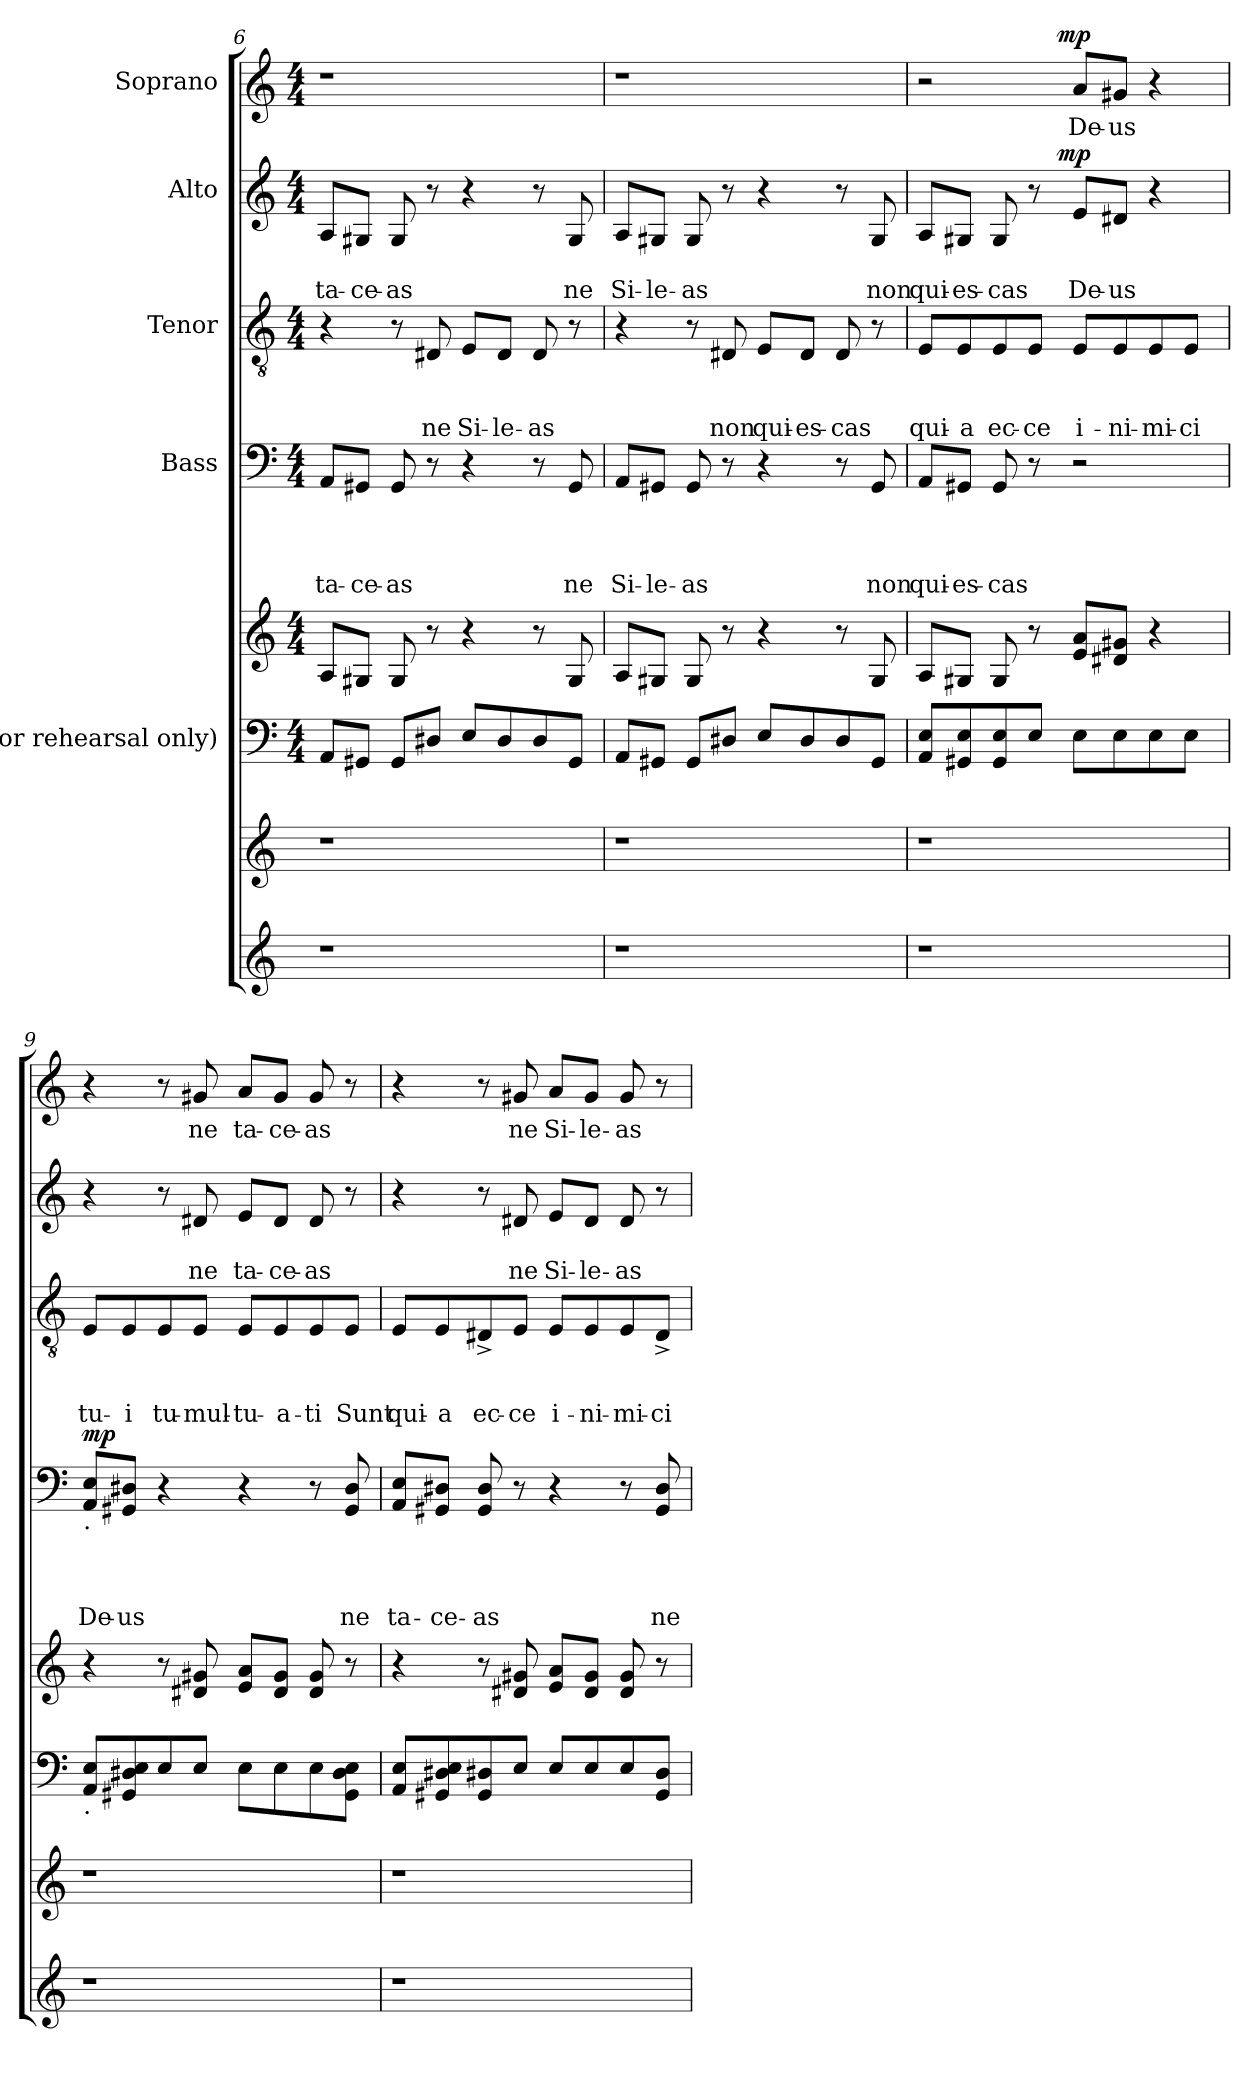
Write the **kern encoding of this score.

**kern	**kern	**kern	**kern	**kern	**text	**text	**text	**text	**dynam	**kern	**text	**text	**text	**kern	**text	**text	**dynam	**kern	**text	**dynam
*part7	*part6	*part5	*part5	*part4	*part4	*part4	*part4	*part4	*part4	*part3	*part3	*part3	*part3	*part2	*part2	*part2	*part2	*part1	*part1	*part1
*staff8	*staff7	*staff6	*staff5	*staff4	*staff4	*staff4	*staff4	*staff4	*staff4	*staff3	*staff3	*staff3	*staff3	*staff2	*staff2	*staff2	*staff2	*staff1	*staff1	*staff1
*	*	*I"(for rehearsal only)	*	*I"Bass	*	*	*	*	*	*I"Tenor	*	*	*	*I"Alto	*	*	*	*I"Soprano	*	*
*clefG2	*clefG2	*clefF4	*clefG2	*clefF4	*	*	*	*	*	*clefGv2	*	*	*	*clefG2	*	*	*	*clefG2	*	*
*k[]	*k[]	*k[]	*k[]	*k[]	*	*	*	*	*	*k[]	*	*	*	*k[]	*	*	*	*k[]	*	*
*C:	*C:	*C:	*C:	*C:	*	*	*	*	*	*C:	*	*	*	*C:	*	*	*	*C:	*	*
*	*	*M4/4	*M4/4	*M4/4	*	*	*	*	*	*M4/4	*	*	*	*M4/4	*	*	*	*M4/4	*	*
=6	=6	=6	=6	=6	=6	=6	=6	=6	=6	=6	=6	=6	=6	=6	=6	=6	=6	=6	=6	=6
!	!	!	!	!	!	!	!	!LO:LY:b	!	!	!	!	!	!	!	!LO:LY:b	!	!	!	!
1r	1r	8AA/L	8A/L	8AA/L	.	.	.	ta-	.	4r	.	.	.	8A/L	.	ta-	.	1r	.	.
!	!	!	!	!	!	!	!	!LO:LY:b	!	!	!	!	!	!	!	!LO:LY:b	!	!	!	!
.	.	8GG#X/J	8G#X/J	8GG#X/J	.	.	.	-ce-	.	.	.	.	.	8G#X/J	.	-ce-	.	.	.	.
!	!	!	!	!	!	!	!	!LO:LY:b	!	!	!	!	!	!	!	!LO:LY:b	!	!	!	!
.	.	8GG#/L	8G#/	8GG#/	.	.	.	-as	.	8r	.	.	.	8G#/	.	-as	.	.	.	.
!	!	!	!	!	!	!	!	!	!	!	!	!	!LO:LY:b	!	!	!	!	!	!	!
.	.	8D#X/J	8r	8r	.	.	.	.	.	8D#X/	.	.	ne	8r	.	.	.	.	.	.
!	!	!	!	!	!	!	!	!	!	!	!	!	!LO:LY:b	!	!	!	!	!	!	!
.	.	8E/L	4r	4r	.	.	.	.	.	8E/L	.	.	Si-	4r	.	.	.	.	.	.
!	!	!	!	!	!	!	!	!	!	!	!	!	!LO:LY:b	!	!	!	!	!	!	!
.	.	8D#/	.	.	.	.	.	.	.	8D#/J	.	.	-le-	.	.	.	.	.	.	.
!	!	!	!	!	!	!	!	!	!	!	!	!	!LO:LY:b	!	!	!	!	!	!	!
.	.	8D#/	8r	8r	.	.	.	.	.	8D#/	.	.	-as	8r	.	.	.	.	.	.
!	!	!	!	!	!	!	!	!LO:LY:b	!	!	!	!	!	!	!	!LO:LY:b	!	!	!	!
.	.	8GG#/J	8G#/	8GG#/	.	.	.	ne	.	8r	.	.	.	8G#/	.	ne	.	.	.	.
=7	=7	=7	=7	=7	=7	=7	=7	=7	=7	=7	=7	=7	=7	=7	=7	=7	=7	=7	=7	=7
!	!	!	!	!	!	!	!	!LO:LY:b	!	!	!	!	!	!	!	!LO:LY:b	!	!	!	!
1r	1r	8AA/L	8A/L	8AA/L	.	.	.	Si-	.	4r	.	.	.	8A/L	.	Si-	.	1r	.	.
!	!	!	!	!	!	!	!	!LO:LY:b	!	!	!	!	!	!	!	!LO:LY:b	!	!	!	!
.	.	8GG#X/J	8G#X/J	8GG#X/J	.	.	.	-le-	.	.	.	.	.	8G#X/J	.	-le-	.	.	.	.
!	!	!	!	!	!	!	!	!LO:LY:b	!	!	!	!	!	!	!	!LO:LY:b	!	!	!	!
.	.	8GG#/L	8G#/	8GG#/	.	.	.	-as	.	8r	.	.	.	8G#/	.	-as	.	.	.	.
!	!	!	!	!	!	!	!	!	!	!	!	!	!LO:LY:b	!	!	!	!	!	!	!
.	.	8D#X/J	8r	8r	.	.	.	.	.	8D#X/	.	.	non	8r	.	.	.	.	.	.
!	!	!	!	!	!	!	!	!	!	!	!	!	!LO:LY:b	!	!	!	!	!	!	!
.	.	8E/L	4r	4r	.	.	.	.	.	8E/L	.	.	qui-	4r	.	.	.	.	.	.
!	!	!	!	!	!	!	!	!	!	!	!	!	!LO:LY:b	!	!	!	!	!	!	!
.	.	8D#/	.	.	.	.	.	.	.	8D#/J	.	.	-es-	.	.	.	.	.	.	.
!	!	!	!	!	!	!	!	!	!	!	!	!	!LO:LY:b	!	!	!	!	!	!	!
.	.	8D#/	8r	8r	.	.	.	.	.	8D#/	.	.	-cas	8r	.	.	.	.	.	.
!	!	!	!	!	!	!	!	!LO:LY:b	!	!	!	!	!	!	!	!LO:LY:b	!	!	!	!
.	.	8GG#/J	8G#/	8GG#/	.	.	.	non	.	8r	.	.	.	8G#/	.	non	.	.	.	.
=8	=8	=8	=8	=8	=8	=8	=8	=8	=8	=8	=8	=8	=8	=8	=8	=8	=8	=8	=8	=8
!	!	!	!	!	!	!	!	!LO:LY:b	!	!	!	!	!LO:LY:b	!	!	!LO:LY:b	!	!	!	!
*	*	*	*	*	*	*	*	*	*	*	*	*	*	*^	*	*	*	*^	*	*
1r	1r	8AA/ 8E/L	8A/L	8AA/L	.	.	.	qui-	.	8E/L	.	.	qui-	8A/L	4...ryy	.	qui-	.	2r	4...ryy	.	.
!	!	!	!	!	!	!	!	!LO:LY:b	!	!	!	!	!LO:LY:b	!	!	!	!LO:LY:b	!	!	!	!	!
.	.	8GG#X/ 8E/	8G#X/J	8GG#X/J	.	.	.	-es-	.	8E/	.	.	-a	8G#X/J	.	.	-es-	.	.	.	.	.
!	!	!	!	!	!	!	!	!LO:LY:b	!	!	!	!	!LO:LY:b	!	!	!	!LO:LY:b	!	!	!	!	!
.	.	8GG#/ 8E/	8G#/	8GG#/	.	.	.	-cas	.	8E/	.	.	ec-	8G#/	.	.	-cas	.	.	.	.	.
!	!	!	!	!	!	!	!	!	!	!	!	!	!LO:LY:b	!	!	!	!	!	!	!	!	!
.	.	8E/J	8r	8r	.	.	.	.	.	8E/J	.	.	-ce	8r	.	.	.	.	.	.	.	.
!	!	!	!	!	!	!	!	!	!	!	!	!	!	!	!	!	!	!LO:DY:a	!	!	!	!LO:DY:a
.	.	.	.	.	.	.	.	.	.	.	.	.	.	.	2ryy	.	.	mp	.	2ryy	.	mp
!	!	!	!	!	!	!	!	!	!	!	!	!	!LO:LY:b	!	!	!	!LO:LY:b	!	!	!	!LO:LY:b	!
.	.	8E\L	8e/ 8a/L	2r	.	.	.	.	.	8E/L	.	.	i-	8e/L	.	.	De-	.	8a/L	.	De-	.
!	!	!	!	!	!	!	!	!	!	!	!	!	!LO:LY:b	!	!	!	!LO:LY:b	!	!	!	!LO:LY:b	!
.	.	8E\	8d#X/ 8g#X/J	.	.	.	.	.	.	8E/	.	.	-ni-	8d#X/J	.	.	-us	.	8g#X/J	.	-us	.
!	!	!	!	!	!	!	!	!	!	!	!	!	!LO:LY:b	!	!	!	!	!	!	!	!	!
.	.	8E\	4r	.	.	.	.	.	.	8E/	.	.	-mi-	4r	.	.	.	.	4r	.	.	.
!	!	!	!	!	!	!	!	!	!	!	!	!	!LO:LY:b	!	!	!	!	!	!	!	!	!
.	.	8E\J	.	.	.	.	.	.	.	8E/J	.	.	-ci	.	.	.	.	.	.	.	.	.
.	.	.	.	.	.	.	.	.	.	.	.	.	.	.	32ryy	.	.	.	.	32ryy	.	.
!!LO:PB:g=z
=9	=9	=9	=9	=9	=9	=9	=9	=9	=9	=9	=9	=9	=9	=9	=9	=9	=9	=9	=9	=9	=9	=9
!	!	!	!	!LO:TX:b:t=.	!	!	!	!	!	!	!	!	!	!	!	!	!	!	!	!	!	!
!	!	!LO:TX:b:t=.	!	!	!	!	!	!	!	!	!	!	!	!	!	!	!	!	!	!	!	!
!	!	!	!	!	!	!	!	!LO:LY:b	!LO:DY:a	!	!	!	!LO:LY:b	!	!	!	!	!	!	!	!	!
*	*	*	*	*	*	*	*	*	*	*	*	*	*	*v	*v	*	*	*	*	*	*	*
*	*	*	*	*	*	*	*	*	*	*	*	*	*	*	*	*	*	*v	*v	*	*
1r	1r	8AA/ 8E/L	4r	8AA/ 8E/L	.	.	.	De-	mp	8E/L	.	.	tu-	4r	.	.	.	4r	.	.
!	!	!	!	!	!	!	!	!LO:LY:b	!	!	!	!	!LO:LY:b	!	!	!	!	!	!	!
.	.	8GG#X/ 8D#X/ 8E/	.	8GG#X/ 8D#X/J	.	.	.	-us	.	8E/	.	.	-i	.	.	.	.	.	.	.
!	!	!	!	!	!	!	!	!	!	!	!	!	!LO:LY:b	!	!	!	!	!	!	!
.	.	8E/	8r	4r	.	.	.	.	.	8E/	.	.	tu-	8r	.	.	.	8r	.	.
!	!	!	!	!	!	!	!	!	!	!	!	!	!LO:LY:b	!	!	!LO:LY:b	!	!	!LO:LY:b	!
.	.	8E/J	8d#X/ 8g#X/	.	.	.	.	.	.	8E/J	.	.	-mul-	8d#X/	.	ne	.	8g#X/	ne	.
!	!	!	!	!	!	!	!	!	!	!	!	!	!LO:LY:b	!	!	!LO:LY:b	!	!	!LO:LY:b	!
.	.	8E\L	8e/ 8a/L	4r	.	.	.	.	.	8E/L	.	.	-tu-	8e/L	.	ta-	.	8a/L	ta-	.
!	!	!	!	!	!	!	!	!	!	!	!	!	!LO:LY:b	!	!	!LO:LY:b	!	!	!LO:LY:b	!
.	.	8E\	8d#/ 8g#/J	.	.	.	.	.	.	8E/	.	.	-a-	8d#/J	.	-ce-	.	8g#/J	-ce-	.
!	!	!	!	!	!	!	!	!	!	!	!	!	!LO:LY:b	!	!	!LO:LY:b	!	!	!LO:LY:b	!
.	.	8E\	8d#/ 8g#/	8r	.	.	.	.	.	8E/	.	.	-ti	8d#/	.	-as	.	8g#/	-as	.
!	!	!	!	!	!	!	!	!LO:LY:b	!	!	!	!	!LO:LY:b	!	!	!	!	!	!	!
.	.	8GG#\ 8D#\ 8E\J	8r	8GG#/ 8D#/	.	.	.	ne	.	8E/J	.	.	Sunt	8r	.	.	.	8r	.	.
=10	=10	=10	=10	=10	=10	=10	=10	=10	=10	=10	=10	=10	=10	=10	=10	=10	=10	=10	=10	=10
!	!	!	!	!	!	!	!	!LO:LY:b	!	!	!	!	!LO:LY:b	!	!	!	!	!	!	!
1r	1r	8AA/ 8E/L	4r	8AA/ 8E/L	.	.	.	ta-	.	8E/L	.	.	qui-	4r	.	.	.	4r	.	.
!	!	!	!	!	!	!	!	!LO:LY:b	!	!	!	!	!LO:LY:b	!	!	!	!	!	!	!
.	.	8GG#X/ 8D#X/ 8E/	.	8GG#X/ 8D#X/J	.	.	.	-ce-	.	8E/	.	.	-a	.	.	.	.	.	.	.
!	!	!	!	!	!	!	!	!LO:LY:b	!	!	!	!	!LO:LY:b	!	!	!	!	!	!	!
.	.	8GG#/ 8D#X/	8r	8GG#/ 8D#/	.	.	.	-as	.	8D#X^</	.	.	ec-	8r	.	.	.	8r	.	.
!	!	!	!	!	!	!	!	!	!	!	!	!	!LO:LY:b	!	!	!LO:LY:b	!	!	!LO:LY:b	!
.	.	8E/J	8d#X/ 8g#X/	8r	.	.	.	.	.	8E/J	.	.	-ce	8d#X/	.	ne	.	8g#X/	ne	.
!	!	!	!	!	!	!	!	!	!	!	!	!	!LO:LY:b	!	!	!LO:LY:b	!	!	!LO:LY:b	!
.	.	8E/L	8e/ 8a/L	4r	.	.	.	.	.	8E/L	.	.	i-	8e/L	.	Si-	.	8a/L	Si-	.
!	!	!	!	!	!	!	!	!	!	!	!	!	!LO:LY:b	!	!	!LO:LY:b	!	!	!LO:LY:b	!
.	.	8E/	8d#/ 8g#/J	.	.	.	.	.	.	8E/	.	.	-ni-	8d#/J	.	-le-	.	8g#/J	-le-	.
!	!	!	!	!	!	!	!	!	!	!	!	!	!LO:LY:b	!	!	!LO:LY:b	!	!	!LO:LY:b	!
.	.	8E/	8d#/ 8g#/	8r	.	.	.	.	.	8E/	.	.	-mi-	8d#/	.	-as	.	8g#/	-as	.
!	!	!	!	!	!	!	!	!LO:LY:b	!	!	!	!	!LO:LY:b	!	!	!	!	!	!	!
.	.	8GG#/ 8D#/J	8r	8GG#/ 8D#/	.	.	.	ne	.	8D#^</J	.	.	-ci	8r	.	.	.	8r	.	.
=	=	=	=	=	=	=	=	=	=	=	=	=	=	=	=	=	=	=	=	=
*-	*-	*-	*-	*-	*-	*-	*-	*-	*-	*-	*-	*-	*-	*-	*-	*-	*-	*-	*-	*-
